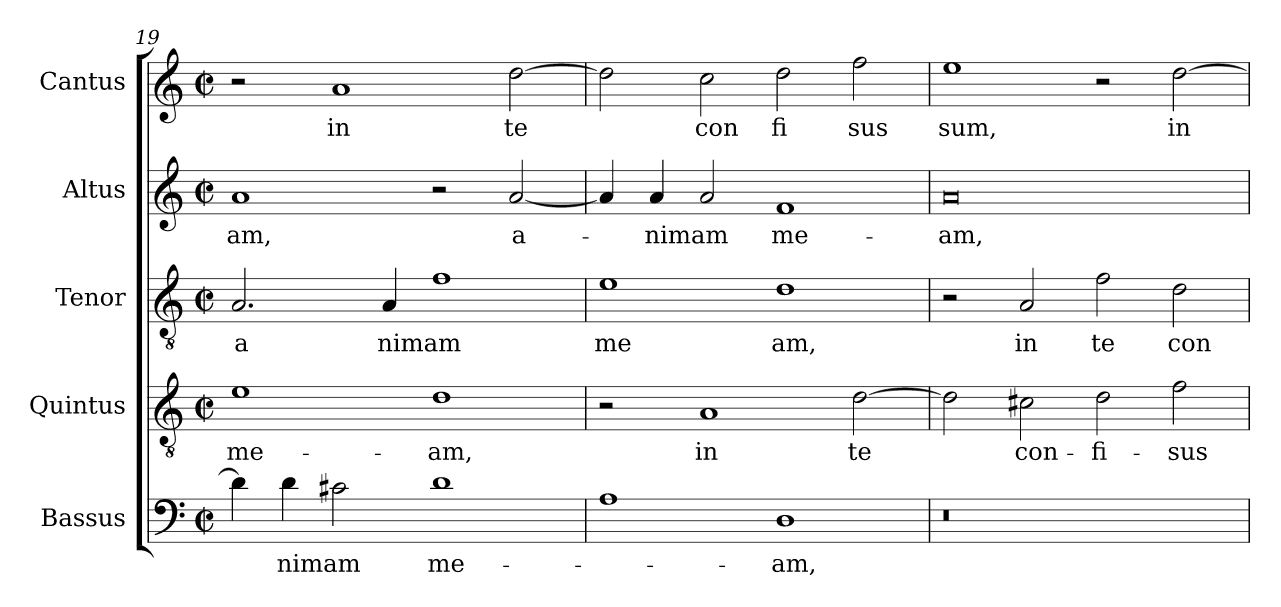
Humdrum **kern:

**kern	**text	**kern	**text	**kern	**text	**kern	**text	**kern	**text
*part5	*part5	*part4	*part4	*part3	*part3	*part2	*part2	*part1	*part1
*staff5	*staff5	*staff4	*staff4	*staff3	*staff3	*staff2	*staff2	*staff1	*staff1
*I"Bassus	*	*I"Quintus	*	*I"Tenor	*	*I"Altus	*	*I"Cantus	*
!!LO:PB:g=z
*clefF4	*	*clefGv2	*	*clefGv2	*	*clefG2	*	*clefG2	*
*	*	*	*	*	*	*k[]	*	*	*
*	*	*	*	*	*	*C:	*	*	*
*M2/2	*	*M2/2	*	*M2/2	*	*M2/2	*	*M2/2	*
*met(c|)	*	*met(c|)	*	*met(c|)	*	*met(c|)	*	*met(c|)	*
=19	=19	=19	=19	=19	=19	=19	=19	=19	=19
!	!	!	!LO:LY:b:cj	!	!LO:LY:b:cj	!	!LO:LY:b:cj	!	!
4d\]	.	1e	me-	2.A/	a	1a	am,	2r	.
!	!LO:LY:b	!	!	!	!	!	!	!	!
4d\	nimam	.	.	.	.	.	.	.	.
!	!	!	!	!	!	!	!	!	!LO:LY:b:cj
2c#X\	.	.	.	.	.	.	.	1a	in
!	!	!	!	!	!LO:LY:b	!	!	!	!
.	.	.	.	4A/	nimam	.	.	.	.
!	!LO:LY:b:cj	!	!LO:LY:b:cj	!	!	!	!	!	!
1d	me-	1d	-am,	1f	.	2r	.	.	.
!	!	!	!	!	!	!	!LO:LY:b:cj	!	!LO:LY:b:cj
.	.	.	.	.	.	[<2a/	a-	[>2dd\	te
=20	=20	=20	=20	=20	=20	=20	=20	=20	=20
!	!	!	!	!	!LO:LY:b:cj	!	!	!	!
1A	.	2r	.	1e	me	4a/]	.	2dd\]	.
!	!	!	!	!	!	!	!LO:LY:b	!	!
.	.	.	.	.	.	4a/	-nimam	.	.
!	!	!	!LO:LY:b:cj	!	!	!	!	!	!LO:LY:b:cj
.	.	1A	in	.	.	2a/	.	2cc\	con
!	!LO:LY:b:cj	!	!	!	!LO:LY:b:cj	!	!LO:LY:b:cj	!	!LO:LY:b:cj
1D	-am,	.	.	1d	am,	1f	me-	2dd\	fi
!	!	!	!LO:LY:b:cj	!	!	!	!	!	!LO:LY:b:cj
.	.	[>2d\	te	.	.	.	.	2ff\	sus
=21	=21	=21	=21	=21	=21	=21	=21	=21	=21
!	!	!	!	!	!	!	!LO:LY:b:cj	!	!LO:LY:b:cj
0r	.	2d\]	.	2r	.	0a	-am,	1ee	sum,
!	!	!	!LO:LY:b:cj	!	!LO:LY:b:cj	!	!	!	!
.	.	2c#X\	con-	2A/	in	.	.	.	.
!	!	!	!LO:LY:b:cj	!	!LO:LY:b:cj	!	!	!	!
.	.	2d\	-fi-	2f\	te	.	.	2r	.
!	!	!	!LO:LY:b:cj	!	!LO:LY:b:cj	!	!	!	!LO:LY:b:cj
.	.	2f\	-sus	2d\	con	.	.	[>2dd\	in
=	=	=	=	=	=	=	=	=	=
*-	*-	*-	*-	*-	*-	*-	*-	*-	*-
